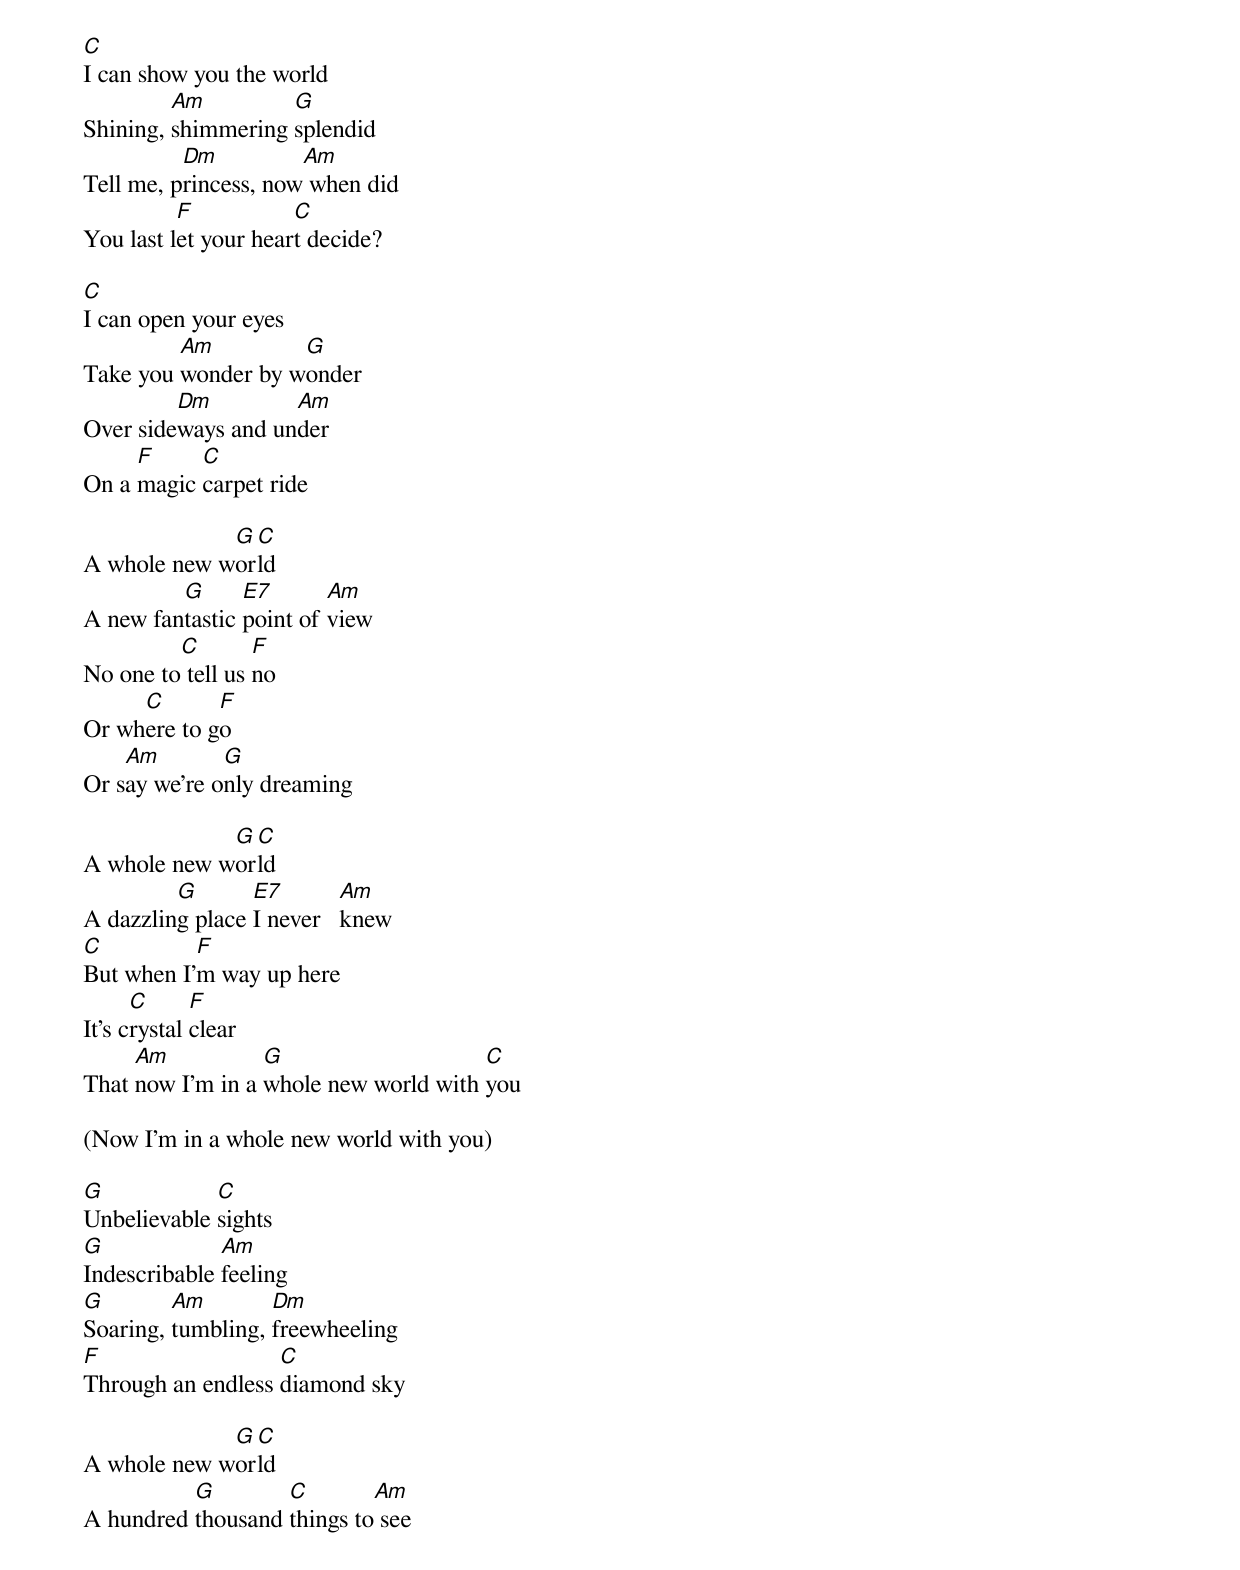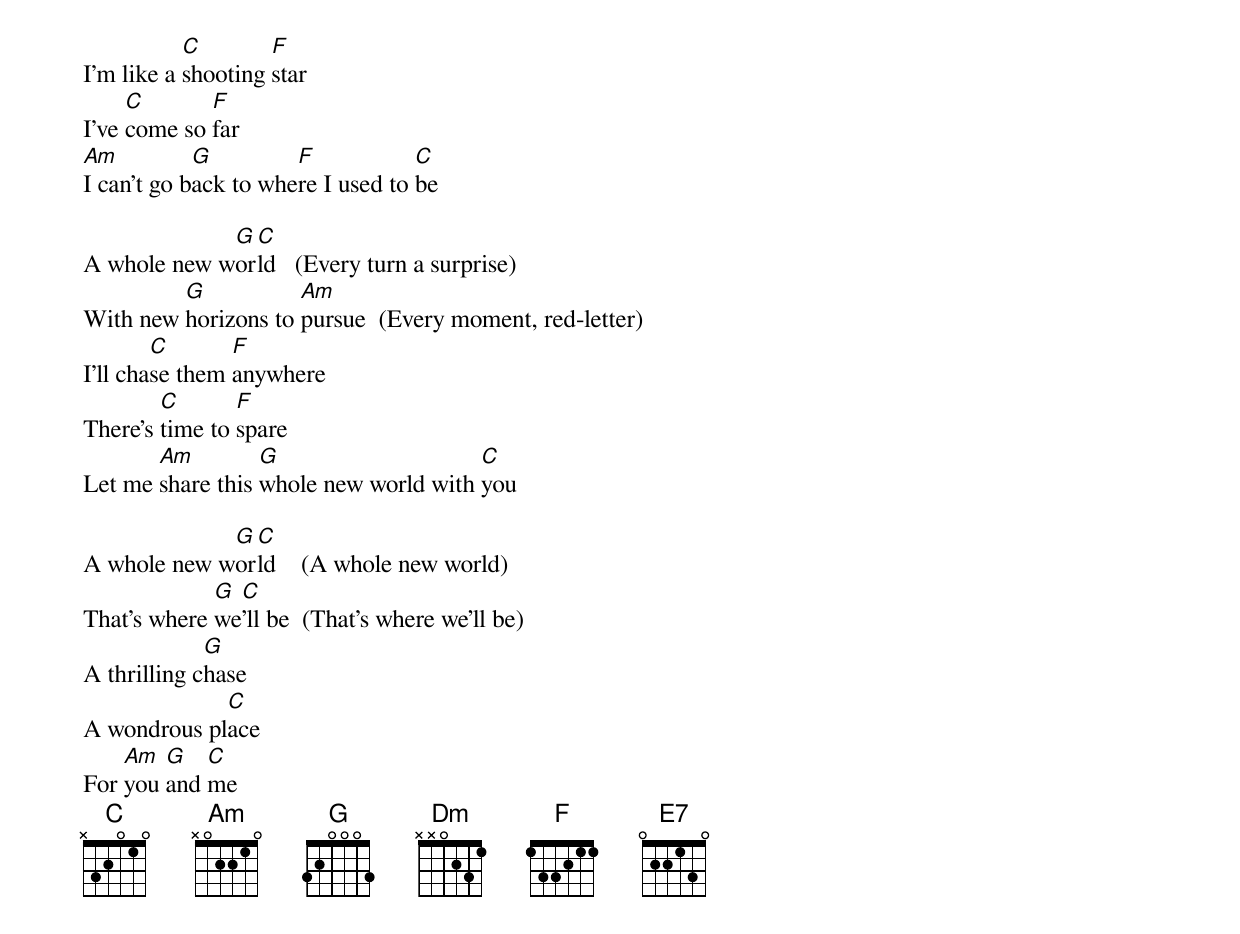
C
I can show you the world
         Am         G
Shining, shimmering splendid
          Dm          Am
Tell me, princess, now when did
          F           C
You last let your heart decide?

C
I can open your eyes
         Am         G
Take you wonder by wonder
         Dm         Am
Over sideways and under
     F     C
On a magic carpet ride

             G C
A whole new world
         G      E7       Am
A new fantastic point of view
         C        F
No one to tell us no
     C       F
Or where to go
    Am        G
Or say we're only dreaming

             G C
A whole new world
         G       E7        Am
A dazzling place I never   knew
C          F
But when I'm way up here
      C      F
It's crystal clear
     Am           G                    C
That now I'm in a whole new world with you

(Now I'm in a whole new world with you)

G            C
Unbelievable sights
G             Am
Indescribable feeling
G        Am        Dm
Soaring, tumbling, freewheeling
F                  C
Through an endless diamond sky

             G C
A whole new world
          G        C        Am
A hundred thousand things to see
           C        F
I'm like a shooting star
     C       F
I've come so far
Am          G         F            C
I can't go back to where I used to be

             G C
A whole new world   (Every turn a surprise)
         G           Am
With new horizons to pursue  (Every moment, red-letter)
        C       F
I'll chase them anywhere
        C       F
There's time to spare
       Am         G                    C
Let me share this whole new world with you

             G C
A whole new world    (A whole new world)
             G C
That's where we'll be  (That's where we'll be)
             G
A thrilling chase
             C
A wondrous place
    Am  G   C
For you and me
